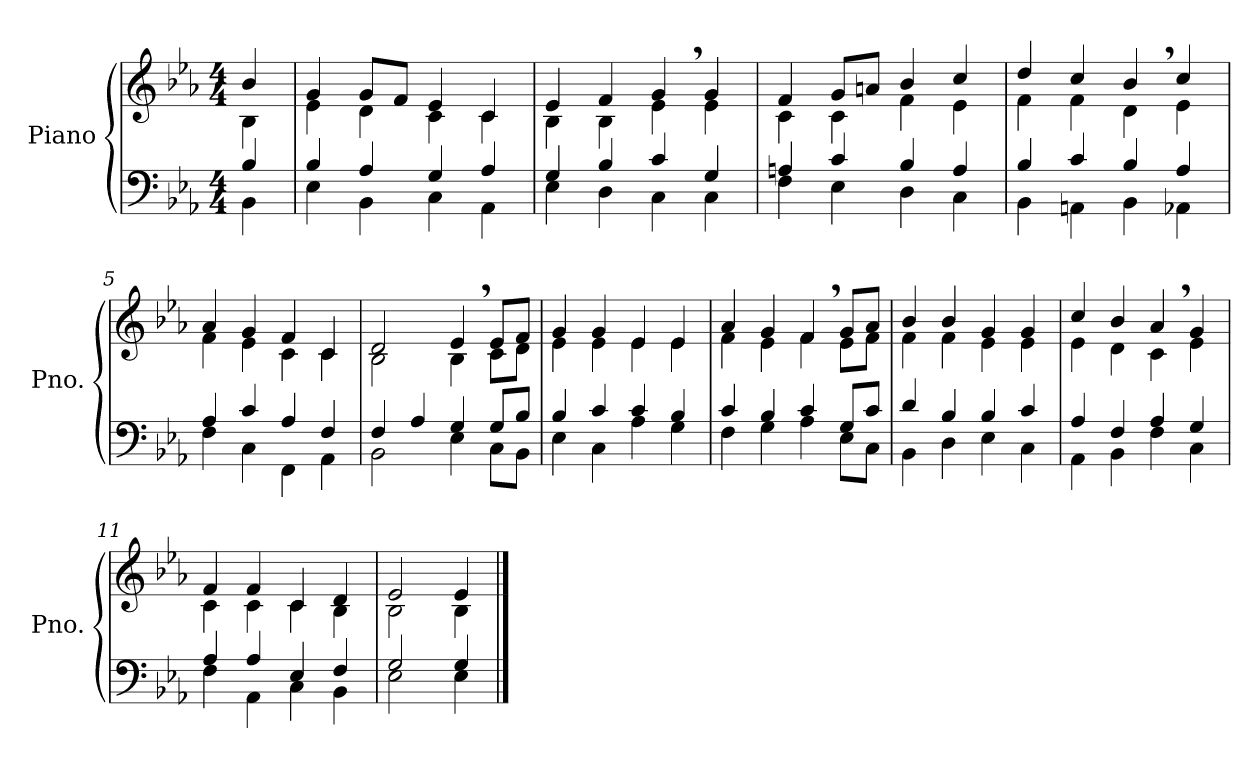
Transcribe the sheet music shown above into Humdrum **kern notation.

**kern	**kern
*part1	*part1
*staff2	*staff1
*I"Piano	*
*I'Pno.	*
*clefF4	*clefG2
*k[b-e-a-]	*k[b-e-a-]
*M4/4	*M4/4
=	=
*^	*^
4B-/	4BB-\	4b-/	4B-\
=1	=1	=1	=1
4B-/	4E-\	4g/	4e-\
4A-/	4BB-\	8g/L	4d\
.	.	8f/J	.
4G/	4C\	4e-/	4c\
4A-/	4AA-\	4c/	4c\
=2	=2	=2	=2
4G/	4E-\	4e-/	4B-\
4B-/	4D\	4f/	4B-\
4c/	4C\	4g,/	4e-\
4G/	4C\	4g/	4e-\
=3	=3	=3	=3
4An/	4F\	4f/	4c\
4c/	4E-\	8g/L	4c\
.	.	8an/J	.
4B-/	4D\	4b-/	4f\
4A/	4C\	4cc/	4e-\
=4	=4	=4	=4
4B-/	4BB-\	4dd/	4f\
4c/	4AAn\	4cc/	4f\
4B-/	4BB-\	4b-,/	4d\
4A-/	4AA-X\	4cc/	4e-\
=5	=5	=5	=5
4A-/	4F\	4a-/	4f\
4c/	4C\	4g/	4e-\
4A-/	4FF\	4f/	4c\
4F/	4AA-\	4c/	4c\
!!LO:LB:g=z	!!
=6	=6	=6	=6
4F/	2BB-\	2d/	2B-\
4A-/	.	.	.
4G/	4E-\	4e-,/	4B-\
8G/L	8C\L	8e-/L	8c\L
8B-/J	8BB-\J	8f/J	8d\J
=7	=7	=7	=7
4B-/	4E-\	4g/	4e-\
4c/	4C\	4g/	4e-\
4c/	4A-\	4e-/	4e-\
4B-/	4G\	4e-/	4e-\
=8	=8	=8	=8
4c/	4F\	4a-/	4f\
4B-/	4G\	4g/	4e-\
4c/	4A-\	4f,/	4f\
8G/L	8E-\L	8g/L	8e-\L
8c/J	8C\J	8a-/J	8f\J
=9	=9	=9	=9
4d/	4BB-\	4b-/	4f\
4B-/	4D\	4b-/	4f\
4B-/	4E-\	4g/	4e-\
4c/	4C\	4g/	4e-\
=10	=10	=10	=10
4A-/	4AA-\	4cc/	4e-\
4F/	4BB-\	4b-/	4d\
4A-/	4F\	4a-,/	4c\
4G/	4C\	4g/	4e-\
=11	=11	=11	=11
4A-/	4F\	4f/	4c\
4A-/	4AA-\	4f/	4c\
4E-/	4C\	4c/	4c\
4F/	4BB-\	4d/	4B-\
!!LO:LB:g=z	!!
=12	=12	=12	=12
2G/	2E-\	2e-/	2B-\
4G/	4E-\	4e-/	4B-\
*v	*v	*	*
*	*v	*v
==	==
*-	*-
